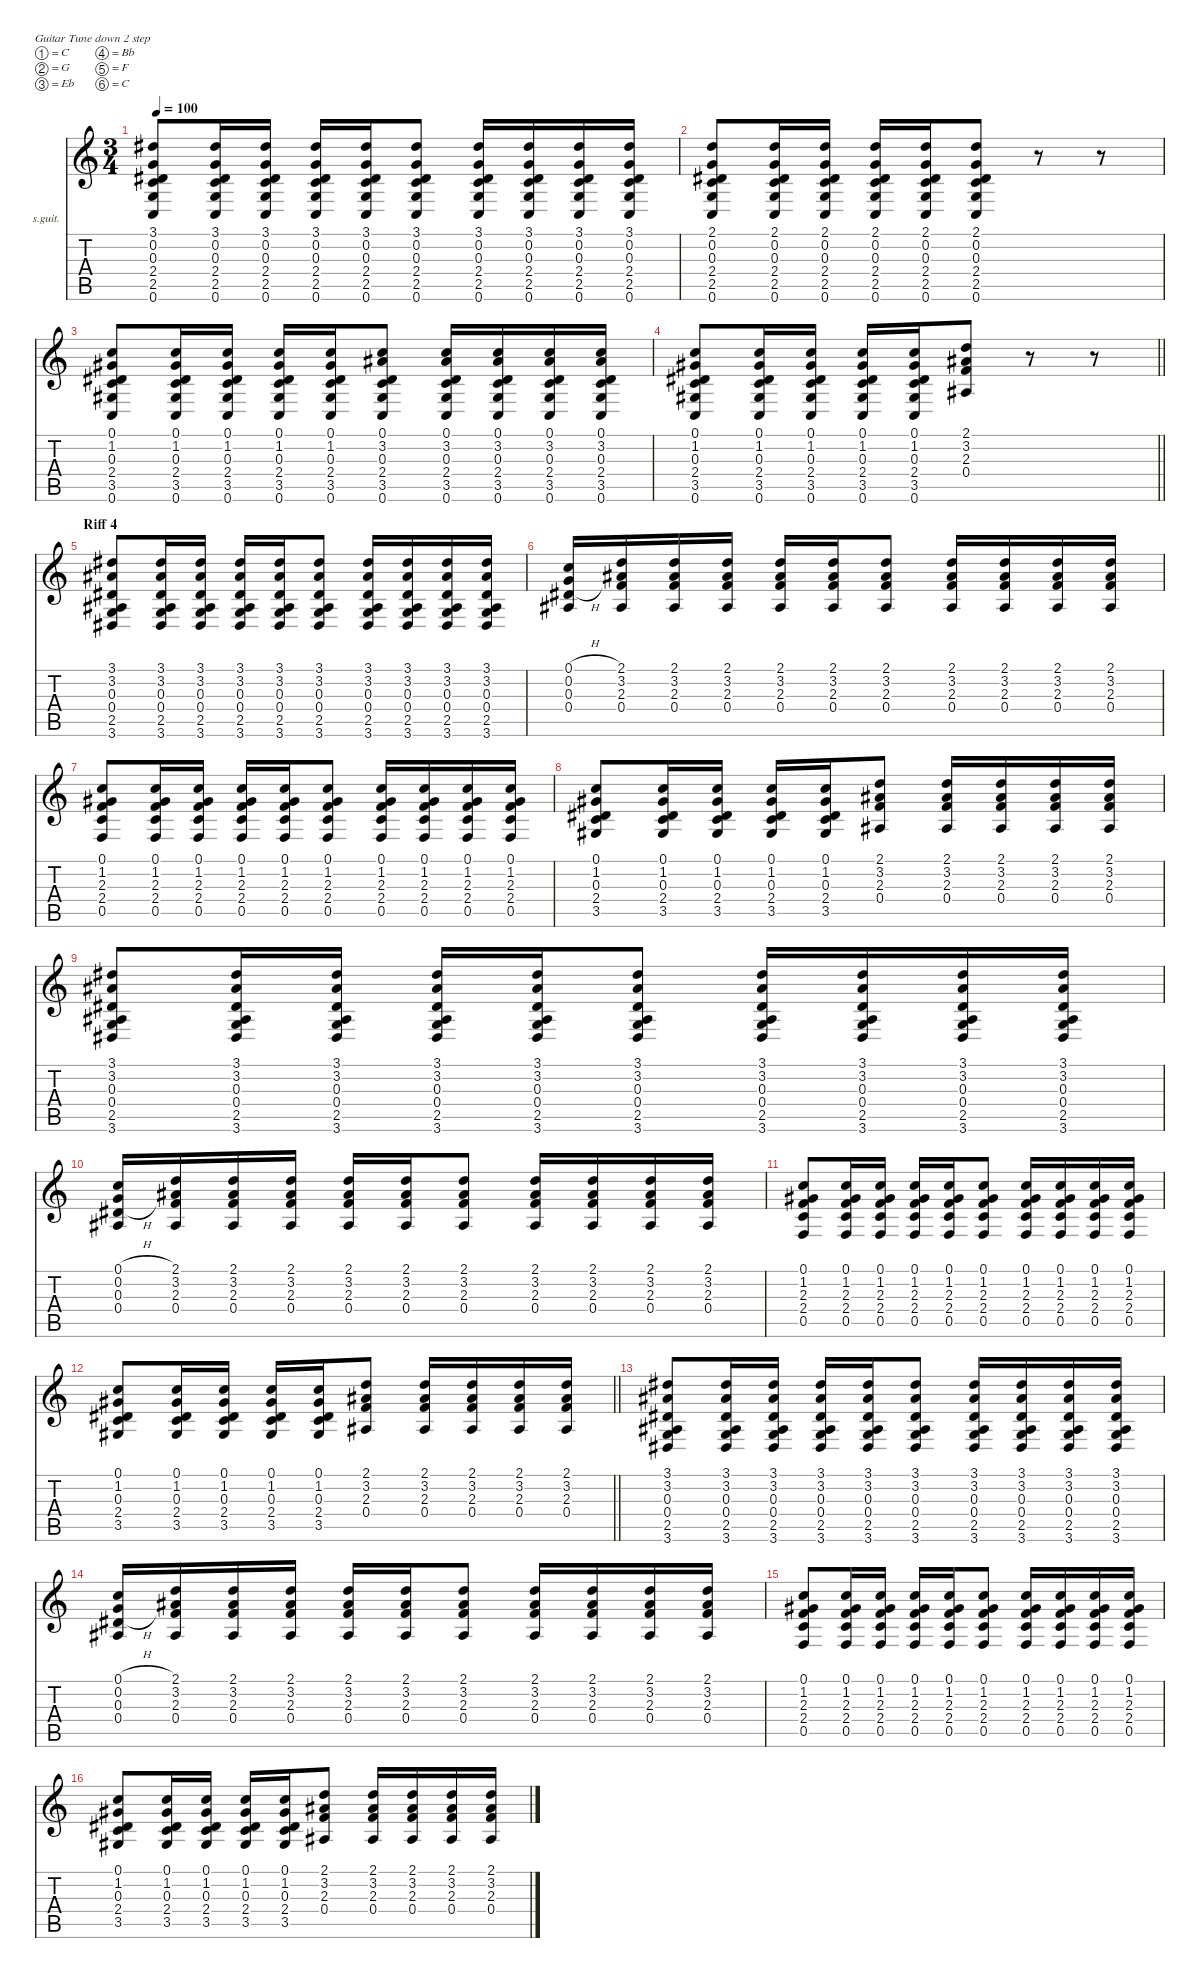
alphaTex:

\defaultSystemsLayout 4
\hideDynamics
\bracketExtendMode nobrackets
\firstSystemTrackNameOrientation horizontal
\otherSystemsTrackNameOrientation horizontal
\track ("Wildgeraesch" "s.guit.") {instrument acousticguitarsteel}
\staff {score tabs}
\tuning (C4 G3 Eb3 Bb2 F2 C2)
\ts (3 4)
\tempo 100
\clef g2
\ks c
(3.1{acc #} 0.2 0.3{acc #} 2.4 2.5 0.6).8{dy f beam Up} (3.1{acc #} 0.2 0.3{acc #} 2.4 2.5 0.6).16{beam Up} (3.1{acc #} 0.2 0.3{acc #} 2.4 2.5 0.6).16{beam Up} (3.1{acc #} 0.2 0.3{acc #} 2.4 2.5 0.6).16{beam Up} (3.1{acc #} 0.2 0.3{acc #} 2.4 2.5 0.6).16{beam Up} (3.1{acc #} 0.2 0.3{acc #} 2.4 2.5 0.6).8{beam Up} (3.1{acc #} 0.2 0.3{acc #} 2.4 2.5 0.6).16{beam Up} (3.1{acc #} 0.2 0.3{acc #} 2.4 2.5 0.6).16{beam Up} (3.1{acc #} 0.2 0.3{acc #} 2.4 2.5 0.6).16{beam Up} (3.1{acc #} 0.2 0.3{acc #} 2.4 2.5 0.6).16{beam Up} |
(2.1 0.2 0.3{acc #} 2.4 2.5 0.6).8{beam Up} (2.1 0.2 0.3{acc #} 2.4 2.5 0.6).16{beam Up} (2.1 0.2 0.3{acc #} 2.4 2.5 0.6).16{beam Up} (2.1 0.2 0.3{acc #} 2.4 2.5 0.6).16{beam Up} (2.1 0.2 0.3{acc #} 2.4 2.5 0.6).16{beam Up} (2.1 0.2 0.3{acc #} 2.4 2.5 0.6).8{beam Up} r.8{beam Up} r.8{beam Up} |
(0.1 1.2{acc #} 0.3{acc #} 2.4 3.5{acc #} 0.6).8{beam Up} (0.1 1.2{acc #} 0.3{acc #} 2.4 3.5{acc #} 0.6).16{beam Up} (0.1 1.2{acc #} 0.3{acc #} 2.4 3.5{acc #} 0.6).16{beam Up} (0.1 1.2{acc #} 0.3{acc #} 2.4 3.5{acc #} 0.6).16{beam Up} (0.1 1.2{acc #} 0.3{acc #} 2.4 3.5{acc #} 0.6).16{beam Up} (0.1 3.2{acc #} 0.3{acc #} 2.4 3.5{acc #} 0.6).8{beam Up} (0.1 3.2{acc #} 0.3{acc #} 2.4 3.5{acc #} 0.6).16{beam Up} (0.1 3.2{acc #} 0.3{acc #} 2.4 3.5{acc #} 0.6).16{beam Up} (0.1 3.2{acc #} 0.3{acc #} 2.4 3.5{acc #} 0.6).16{beam Up} (0.1 3.2{acc #} 0.3{acc #} 2.4 3.5{acc #} 0.6).16{beam Up} |
\barLineRight lightlight
(0.1 1.2{acc #} 0.3{acc #} 2.4 3.5{acc #} 0.6).8{beam Up} (0.1 1.2{acc #} 0.3{acc #} 2.4 3.5{acc #} 0.6).16{beam Up} (0.1 1.2{acc #} 0.3{acc #} 2.4 3.5{acc #} 0.6).16{beam Up} (0.1 1.2{acc #} 0.3{acc #} 2.4 3.5{acc #} 0.6).16{beam Up} (0.1 1.2{acc #} 0.3{acc #} 2.4 3.5{acc #} 0.6).16{beam Up} (2.1 3.2{acc #} 2.3 0.4{acc #}).8{beam Up} r.8{beam Up} r.8{beam Up} |
\section ("" "Riff 4")
(3.1{acc #} 3.2{acc #} 0.3{acc #} 0.4{acc #} 2.5 3.6{acc #}).8{beam Up} (3.1{acc #} 3.2{acc #} 0.3{acc #} 0.4{acc #} 2.5 3.6{acc #}).16{beam Up} (3.1{acc #} 3.2{acc #} 0.3{acc #} 0.4{acc #} 2.5 3.6{acc #}).16{beam Up} (3.1{acc #} 3.2{acc #} 0.3{acc #} 0.4{acc #} 2.5 3.6{acc #}).16{beam Up} (3.1{acc #} 3.2{acc #} 0.3{acc #} 0.4{acc #} 2.5 3.6{acc #}).16{beam Up} (3.1{acc #} 3.2{acc #} 0.3{acc #} 0.4{acc #} 2.5 3.6{acc #}).8{beam Up} (3.1{acc #} 3.2{acc #} 0.3{acc #} 0.4{acc #} 2.5 3.6{acc #}).16{beam Up} (3.1{acc #} 3.2{acc #} 0.3{acc #} 0.4{acc #} 2.5 3.6{acc #}).16{beam Up} (3.1{acc #} 3.2{acc #} 0.3{acc #} 0.4{acc #} 2.5 3.6{acc #}).16{beam Up} (3.1{acc #} 3.2{acc #} 0.3{acc #} 0.4{acc #} 2.5 3.6{acc #}).16{beam Up} |
(0.1{h} 0.2{h} 0.3{h acc #} 0.4{acc #}).16{beam Up} (2.1 3.2{acc #} 2.3 0.4{acc #}).16{beam Up} (2.1 3.2{acc #} 2.3 0.4{acc #}).16{beam Up} (2.1 3.2{acc #} 2.3 0.4{acc #}).16{beam Up} (2.1 3.2{acc #} 2.3 0.4{acc #}).16{beam Up} (2.1 3.2{acc #} 2.3 0.4{acc #}).16{beam Up} (2.1 3.2{acc #} 2.3 0.4{acc #}).8{beam Up} (2.1 3.2{acc #} 2.3 0.4{acc #}).16{beam Up} (2.1 3.2{acc #} 2.3 0.4{acc #}).16{beam Up} (2.1 3.2{acc #} 2.3 0.4{acc #}).16{beam Up} (2.1 3.2{acc #} 2.3 0.4{acc #}).16{beam Up} |
(0.1 1.2{acc #} 2.3 2.4 0.5).8{beam Up} (0.1 1.2{acc #} 2.3 2.4 0.5).16{beam Up} (0.1 1.2{acc #} 2.3 2.4 0.5).16{beam Up} (0.1 1.2{acc #} 2.3 2.4 0.5).16{beam Up} (0.1 1.2{acc #} 2.3 2.4 0.5).16{beam Up} (0.1 1.2{acc #} 2.3 2.4 0.5).8{beam Up} (0.1 1.2{acc #} 2.3 2.4 0.5).16{beam Up} (0.1 1.2{acc #} 2.3 2.4 0.5).16{beam Up} (0.1 1.2{acc #} 2.3 2.4 0.5).16{beam Up} (0.1 1.2{acc #} 2.3 2.4 0.5).16{beam Up} |
(0.1 1.2{acc #} 0.3{acc #} 2.4 3.5{acc #}).8{beam Up} (0.1 1.2{acc #} 0.3{acc #} 2.4 3.5{acc #}).16{beam Up} (0.1 1.2{acc #} 0.3{acc #} 2.4 3.5{acc #}).16{beam Up} (0.1 1.2{acc #} 0.3{acc #} 2.4 3.5{acc #}).16{beam Up} (0.1 1.2{acc #} 0.3{acc #} 2.4 3.5{acc #}).16{beam Up} (2.1 3.2{acc #} 2.3 0.4{acc #}).8{beam Up} (2.1 3.2{acc #} 2.3 0.4{acc #}).16{beam Up} (2.1 3.2{acc #} 2.3 0.4{acc #}).16{beam Up} (2.1 3.2{acc #} 2.3 0.4{acc #}).16{beam Up} (2.1 3.2{acc #} 2.3 0.4{acc #}).16{beam Up} |
(3.1{acc #} 3.2{acc #} 0.3{acc #} 0.4{acc #} 2.5 3.6{acc #}).8{beam Up} (3.1{acc #} 3.2{acc #} 0.3{acc #} 0.4{acc #} 2.5 3.6{acc #}).16{beam Up} (3.1{acc #} 3.2{acc #} 0.3{acc #} 0.4{acc #} 2.5 3.6{acc #}).16{beam Up} (3.1{acc #} 3.2{acc #} 0.3{acc #} 0.4{acc #} 2.5 3.6{acc #}).16{beam Up} (3.1{acc #} 3.2{acc #} 0.3{acc #} 0.4{acc #} 2.5 3.6{acc #}).16{beam Up} (3.1{acc #} 3.2{acc #} 0.3{acc #} 0.4{acc #} 2.5 3.6{acc #}).8{beam Up} (3.1{acc #} 3.2{acc #} 0.3{acc #} 0.4{acc #} 2.5 3.6{acc #}).16{beam Up} (3.1{acc #} 3.2{acc #} 0.3{acc #} 0.4{acc #} 2.5 3.6{acc #}).16{beam Up} (3.1{acc #} 3.2{acc #} 0.3{acc #} 0.4{acc #} 2.5 3.6{acc #}).16{beam Up} (3.1{acc #} 3.2{acc #} 0.3{acc #} 0.4{acc #} 2.5 3.6{acc #}).16{beam Up} |
(0.1{h} 0.2{h} 0.3{h acc #} 0.4{acc #}).16{beam Up} (2.1 3.2{acc #} 2.3 0.4{acc #}).16{beam Up} (2.1 3.2{acc #} 2.3 0.4{acc #}).16{beam Up} (2.1 3.2{acc #} 2.3 0.4{acc #}).16{beam Up} (2.1 3.2{acc #} 2.3 0.4{acc #}).16{beam Up} (2.1 3.2{acc #} 2.3 0.4{acc #}).16{beam Up} (2.1 3.2{acc #} 2.3 0.4{acc #}).8{beam Up} (2.1 3.2{acc #} 2.3 0.4{acc #}).16{beam Up} (2.1 3.2{acc #} 2.3 0.4{acc #}).16{beam Up} (2.1 3.2{acc #} 2.3 0.4{acc #}).16{beam Up} (2.1 3.2{acc #} 2.3 0.4{acc #}).16{beam Up} |
(0.1 1.2{acc #} 2.3 2.4 0.5).8{beam Up} (0.1 1.2{acc #} 2.3 2.4 0.5).16{beam Up} (0.1 1.2{acc #} 2.3 2.4 0.5).16{beam Up} (0.1 1.2{acc #} 2.3 2.4 0.5).16{beam Up} (0.1 1.2{acc #} 2.3 2.4 0.5).16{beam Up} (0.1 1.2{acc #} 2.3 2.4 0.5).8{beam Up} (0.1 1.2{acc #} 2.3 2.4 0.5).16{beam Up} (0.1 1.2{acc #} 2.3 2.4 0.5).16{beam Up} (0.1 1.2{acc #} 2.3 2.4 0.5).16{beam Up} (0.1 1.2{acc #} 2.3 2.4 0.5).16{beam Up} |
\barLineRight lightlight
(0.1 1.2{acc #} 0.3{acc #} 2.4 3.5{acc #}).8{beam Up} (0.1 1.2{acc #} 0.3{acc #} 2.4 3.5{acc #}).16{beam Up} (0.1 1.2{acc #} 0.3{acc #} 2.4 3.5{acc #}).16{beam Up} (0.1 1.2{acc #} 0.3{acc #} 2.4 3.5{acc #}).16{beam Up} (0.1 1.2{acc #} 0.3{acc #} 2.4 3.5{acc #}).16{beam Up} (2.1 3.2{acc #} 2.3 0.4{acc #}).8{beam Up} (2.1 3.2{acc #} 2.3 0.4{acc #}).16{beam Up} (2.1 3.2{acc #} 2.3 0.4{acc #}).16{beam Up} (2.1 3.2{acc #} 2.3 0.4{acc #}).16{beam Up} (2.1 3.2{acc #} 2.3 0.4{acc #}).16{beam Up} |
(3.1{acc #} 3.2{acc #} 0.3{acc #} 0.4{acc #} 2.5 3.6{acc #}).8{beam Up} (3.1{acc #} 3.2{acc #} 0.3{acc #} 0.4{acc #} 2.5 3.6{acc #}).16{beam Up} (3.1{acc #} 3.2{acc #} 0.3{acc #} 0.4{acc #} 2.5 3.6{acc #}).16{beam Up} (3.1{acc #} 3.2{acc #} 0.3{acc #} 0.4{acc #} 2.5 3.6{acc #}).16{beam Up} (3.1{acc #} 3.2{acc #} 0.3{acc #} 0.4{acc #} 2.5 3.6{acc #}).16{beam Up} (3.1{acc #} 3.2{acc #} 0.3{acc #} 0.4{acc #} 2.5 3.6{acc #}).8{beam Up} (3.1{acc #} 3.2{acc #} 0.3{acc #} 0.4{acc #} 2.5 3.6{acc #}).16{beam Up} (3.1{acc #} 3.2{acc #} 0.3{acc #} 0.4{acc #} 2.5 3.6{acc #}).16{beam Up} (3.1{acc #} 3.2{acc #} 0.3{acc #} 0.4{acc #} 2.5 3.6{acc #}).16{beam Up} (3.1{acc #} 3.2{acc #} 0.3{acc #} 0.4{acc #} 2.5 3.6{acc #}).16{beam Up} |
(0.1{h} 0.2{h} 0.3{h acc #} 0.4{acc #}).16{beam Up} (2.1 3.2{acc #} 2.3 0.4{acc #}).16{beam Up} (2.1 3.2{acc #} 2.3 0.4{acc #}).16{beam Up} (2.1 3.2{acc #} 2.3 0.4{acc #}).16{beam Up} (2.1 3.2{acc #} 2.3 0.4{acc #}).16{beam Up} (2.1 3.2{acc #} 2.3 0.4{acc #}).16{beam Up} (2.1 3.2{acc #} 2.3 0.4{acc #}).8{beam Up} (2.1 3.2{acc #} 2.3 0.4{acc #}).16{beam Up} (2.1 3.2{acc #} 2.3 0.4{acc #}).16{beam Up} (2.1 3.2{acc #} 2.3 0.4{acc #}).16{beam Up} (2.1 3.2{acc #} 2.3 0.4{acc #}).16{beam Up} |
(0.1 1.2{acc #} 2.3 2.4 0.5).8{beam Up} (0.1 1.2{acc #} 2.3 2.4 0.5).16{beam Up} (0.1 1.2{acc #} 2.3 2.4 0.5).16{beam Up} (0.1 1.2{acc #} 2.3 2.4 0.5).16{beam Up} (0.1 1.2{acc #} 2.3 2.4 0.5).16{beam Up} (0.1 1.2{acc #} 2.3 2.4 0.5).8{beam Up} (0.1 1.2{acc #} 2.3 2.4 0.5).16{beam Up} (0.1 1.2{acc #} 2.3 2.4 0.5).16{beam Up} (0.1 1.2{acc #} 2.3 2.4 0.5).16{beam Up} (0.1 1.2{acc #} 2.3 2.4 0.5).16{beam Up} |
(0.1 1.2{acc #} 0.3{acc #} 2.4 3.5{acc #}).8{beam Up} (0.1 1.2{acc #} 0.3{acc #} 2.4 3.5{acc #}).16{beam Up} (0.1 1.2{acc #} 0.3{acc #} 2.4 3.5{acc #}).16{beam Up} (0.1 1.2{acc #} 0.3{acc #} 2.4 3.5{acc #}).16{beam Up} (0.1 1.2{acc #} 0.3{acc #} 2.4 3.5{acc #}).16{beam Up} (2.1 3.2{acc #} 2.3 0.4{acc #}).8{beam Up} (2.1 3.2{acc #} 2.3 0.4{acc #}).16{beam Up} (2.1 3.2{acc #} 2.3 0.4{acc #}).16{beam Up} (2.1 3.2{acc #} 2.3 0.4{acc #}).16{beam Up} (2.1 3.2{acc #} 2.3 0.4{acc #}).16{beam Up}
